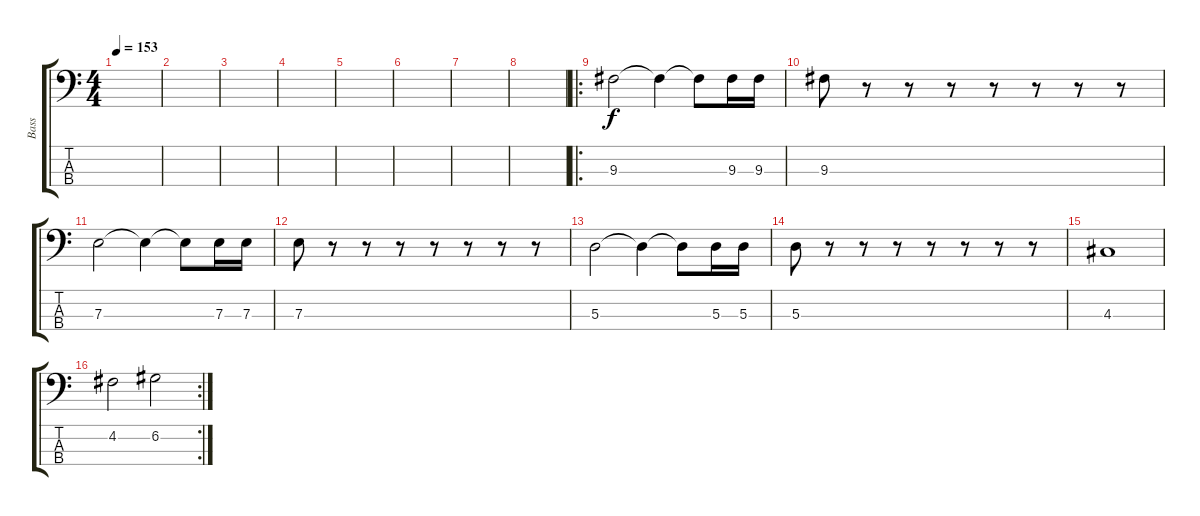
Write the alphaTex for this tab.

\track ("Bass" "Bass") {instrument electricbassfinger}
\staff {score tabs}
\tuning (G2 D2 A1 E1) {hide}
\ts (4 4)
\tempo 153
\clef f4
\ks c
|
|
|
|
|
|
|
|
\ro
9.3.2 9.3{t}.4 9.3{t}.8 9.3.16 9.3.16 |
9.3.8 r.8 r.8 r.8 r.8 r.8 r.8 r.8 |
7.3.2 7.3{t}.4 7.3{t}.8 7.3.16 7.3.16 |
7.3.8 r.8 r.8 r.8 r.8 r.8 r.8 r.8 |
5.3.2 5.3{t}.4 5.3{t}.8 5.3.16 5.3.16 |
5.3.8 r.8 r.8 r.8 r.8 r.8 r.8 r.8 |
4.3.1 |
\rc 2
4.2.2 6.2.2
